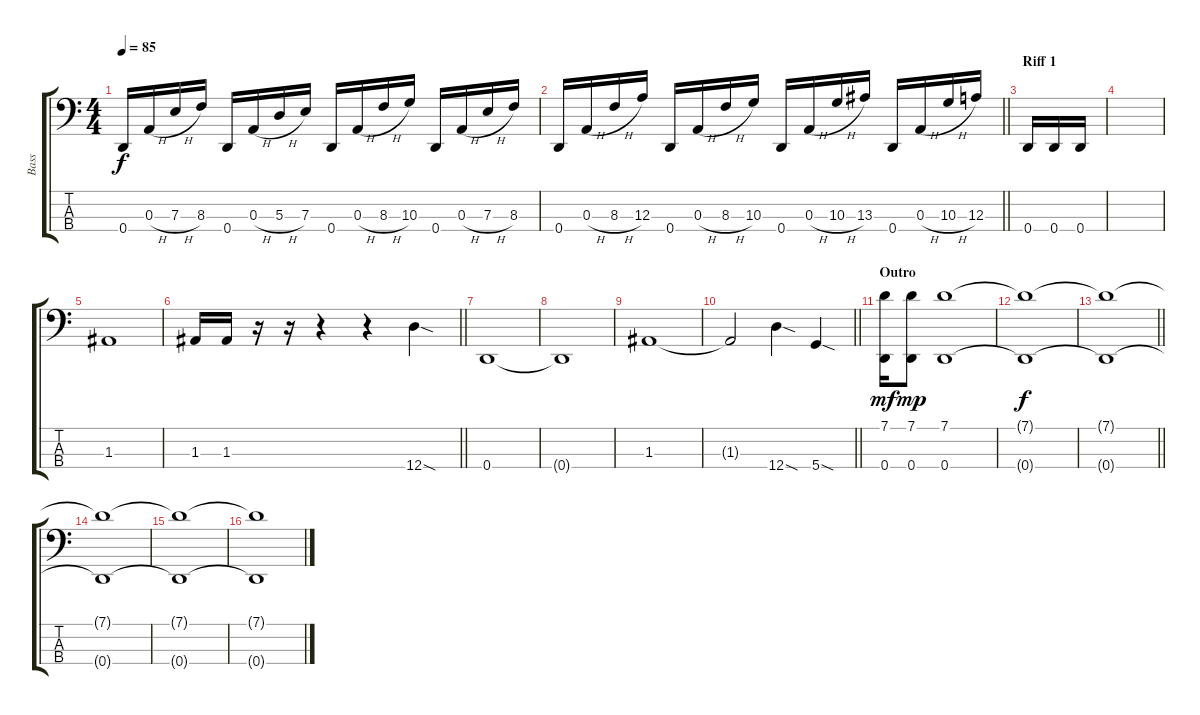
\track ("Bass" "Bass") {instrument electricbassfinger}
\staff {score tabs}
\tuning (G2 D2 A1 D1) {hide}
\ts (4 4)
\tempo 85
\clef f4
\ks c
0.4.16{dy f} 0.3{h}.16 7.3{h}.16 8.3.16 0.4.16 0.3{h}.16 5.3{h}.16 7.3.16 0.4.16 0.3{h}.16 8.3{h}.16 10.3.16 0.4.16 0.3{h}.16 7.3{h}.16 8.3.16 |
\barLineRight lightlight
0.4.16 0.3{h}.16 8.3{h}.16 12.3.16 0.4.16 0.3{h}.16 8.3{h}.16 10.3.16 0.4.16 0.3{h}.16 10.3{h}.16 13.3.16 0.4.16 0.3{h}.16 10.3{h}.16 12.3.16 |
\section ("" "Riff 1")
0.4.16 0.4.16 0.4.16 |
|
1.3.1 |
\barLineRight lightlight
1.3.16 1.3.16 r.16 r.16 r.4 r.4 12.4{sod}.4 |
0.4.1 |
0.4{t}.1 |
1.3.1 |
\barLineRight lightlight
1.3{t}.2 12.4{sod}.4 5.4{sod}.4 |
\section ("" "Outro")
(7.1 0.4).16{dy mf} (7.1 0.4).8{dy mp} (7.1 0.4).1{volume 0} |
(7.1{t} 0.4{t}).1{dy f} |
\barLineRight lightlight
(7.1{t} 0.4{t}).1 |
\section ("" "")
(7.1{t} 0.4{t}).1 |
(7.1{t} 0.4{t}).1 |
(7.1{t} 0.4{t}).1
